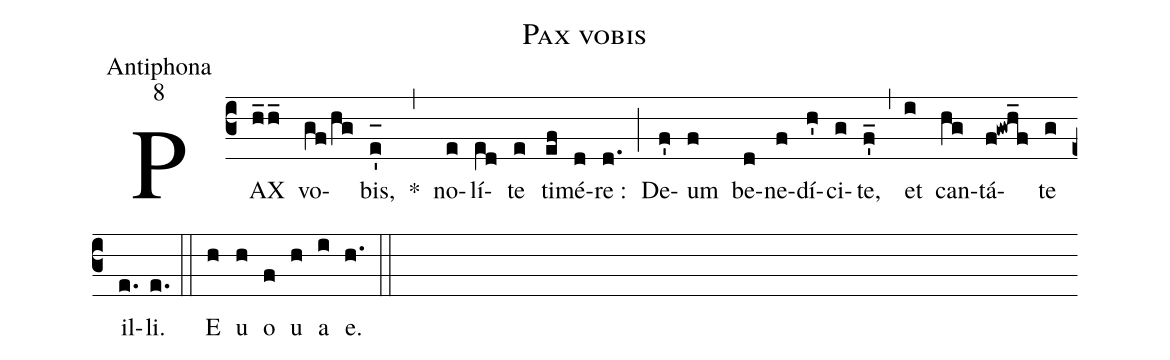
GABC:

name:Pax vobis;
office-part:Antiphona;
mode:8;
%%
(c3) PAX(h_2h_) vo(gf/hg)bis,(e'_[oh:h]) *(,) no(e)lí(e[ll:1]d)te(e) ti(ef)mé(d)re :(d.) (;) De(f')um(f) be(d)ne(f)dí(h')ci(g)te,(f'_) (,) et(i) can(hg)tá(f!gwh_f)te(g) il(e.)li.(e.) (::) <eu>E(h) u(h) o(f) u(h) a(i) e.</eu>(h.) (::)
